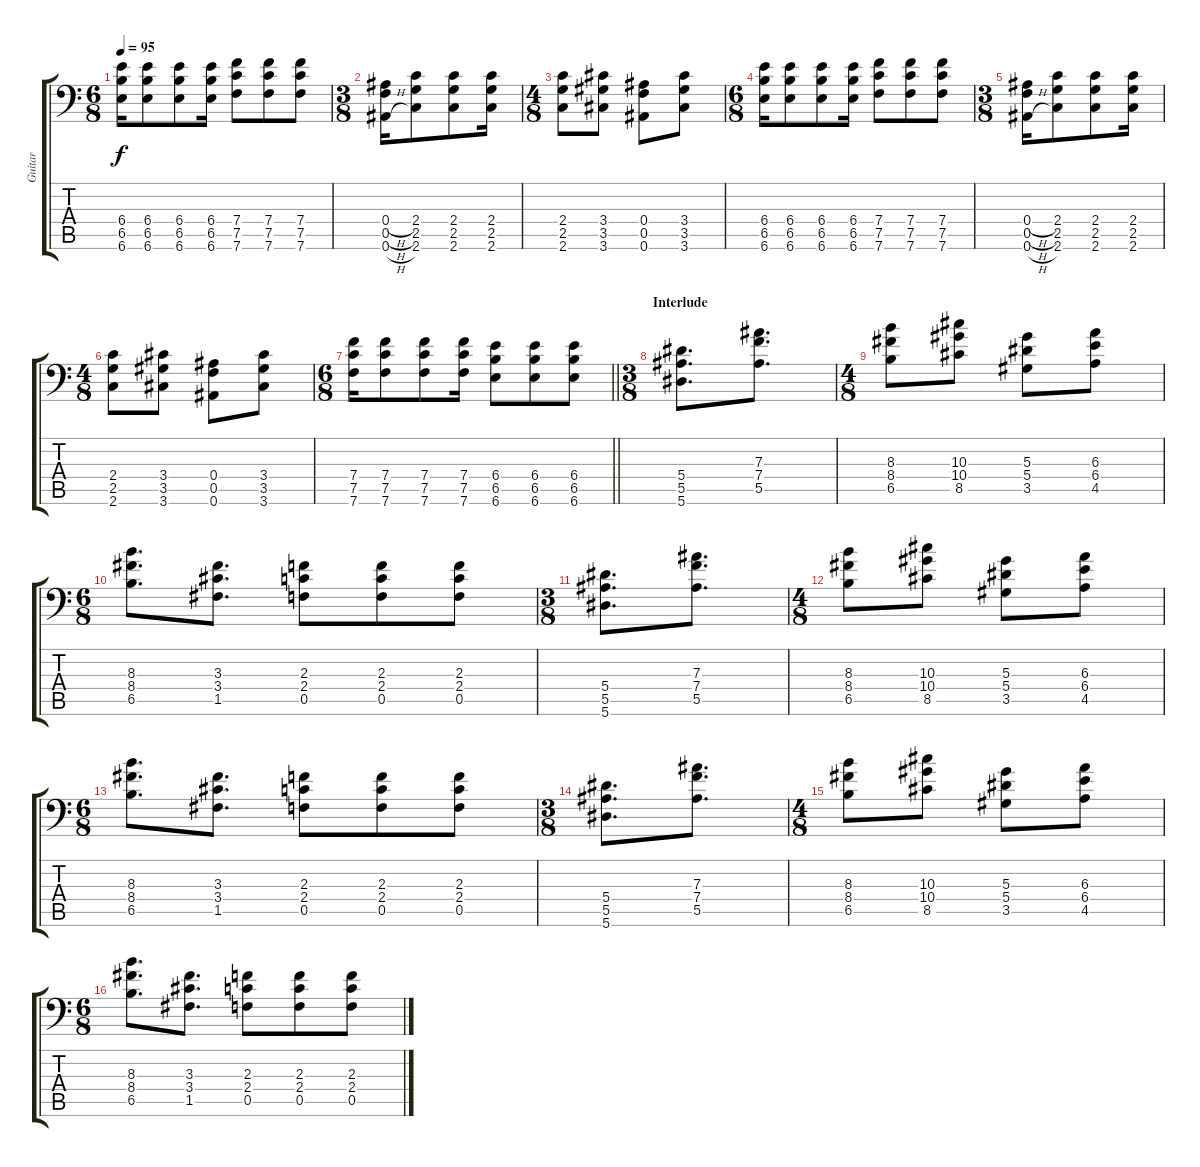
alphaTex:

\track ("Guitar" "Guitar") {instrument overdrivenguitar}
\staff {score tabs}
\tuning (C4 G3 Eb3 Bb2 F2 Bb1) {hide}
\ts (6 8)
\tempo 95
\clef f4
\ks c
(6.4 6.5 6.6).16{dy f} (6.4 6.5 6.6).8 (6.4 6.5 6.6).8 (6.4 6.5 6.6).16 (7.4 7.5 7.6).8 (7.4 7.5 7.6).8 (7.4 7.5 7.6).8 |
\ts (3 8)
(0.4{h} 0.5{h} 0.6{h}).16 (2.4 2.5 2.6).8 (2.4 2.5 2.6).8 (2.4 2.5 2.6).16 |
\ts (4 8)
(2.4 2.5 2.6).8 (3.4 3.5 3.6).8 (0.4 0.5 0.6).8 (3.4 3.5 3.6).8 |
\ts (6 8)
(6.4 6.5 6.6).16 (6.4 6.5 6.6).8 (6.4 6.5 6.6).8 (6.4 6.5 6.6).16 (7.4 7.5 7.6).8 (7.4 7.5 7.6).8 (7.4 7.5 7.6).8 |
\ts (3 8)
(0.4{h} 0.5{h} 0.6{h}).16 (2.4 2.5 2.6).8 (2.4 2.5 2.6).8 (2.4 2.5 2.6).16 |
\ts (4 8)
(2.4 2.5 2.6).8 (3.4 3.5 3.6).8 (0.4 0.5 0.6).8 (3.4 3.5 3.6).8 |
\ts (6 8)
\barLineRight lightlight
(7.4 7.5 7.6).16 (7.4 7.5 7.6).8 (7.4 7.5 7.6).8 (7.4 7.5 7.6).16 (6.4 6.5 6.6).8 (6.4 6.5 6.6).8 (6.4 6.5 6.6).8 |
\ts (3 8)
\section ("" "Interlude")
(5.4 5.5 5.6).8{d} (7.3 7.4 5.5).8{d} |
\ts (4 8)
(8.3 8.4 6.5).8 (10.3 10.4 8.5).8 (5.3 5.4 3.5).8 (6.3 6.4 4.5).8 |
\ts (6 8)
(8.3 8.4 6.5).8{d} (3.3 3.4 1.5).8{d} (2.3 2.4 0.5).8 (2.3 2.4 0.5).8 (2.3 2.4 0.5).8 |
\ts (3 8)
(5.4 5.5 5.6).8{d} (7.3 7.4 5.5).8{d} |
\ts (4 8)
(8.3 8.4 6.5).8 (10.3 10.4 8.5).8 (5.3 5.4 3.5).8 (6.3 6.4 4.5).8 |
\ts (6 8)
(8.3 8.4 6.5).8{d} (3.3 3.4 1.5).8{d} (2.3 2.4 0.5).8 (2.3 2.4 0.5).8 (2.3 2.4 0.5).8 |
\ts (3 8)
(5.4 5.5 5.6).8{d} (7.3 7.4 5.5).8{d} |
\ts (4 8)
(8.3 8.4 6.5).8 (10.3 10.4 8.5).8 (5.3 5.4 3.5).8 (6.3 6.4 4.5).8 |
\ts (6 8)
(8.3 8.4 6.5).8{d} (3.3 3.4 1.5).8{d} (2.3 2.4 0.5).8 (2.3 2.4 0.5).8 (2.3 2.4 0.5).8
